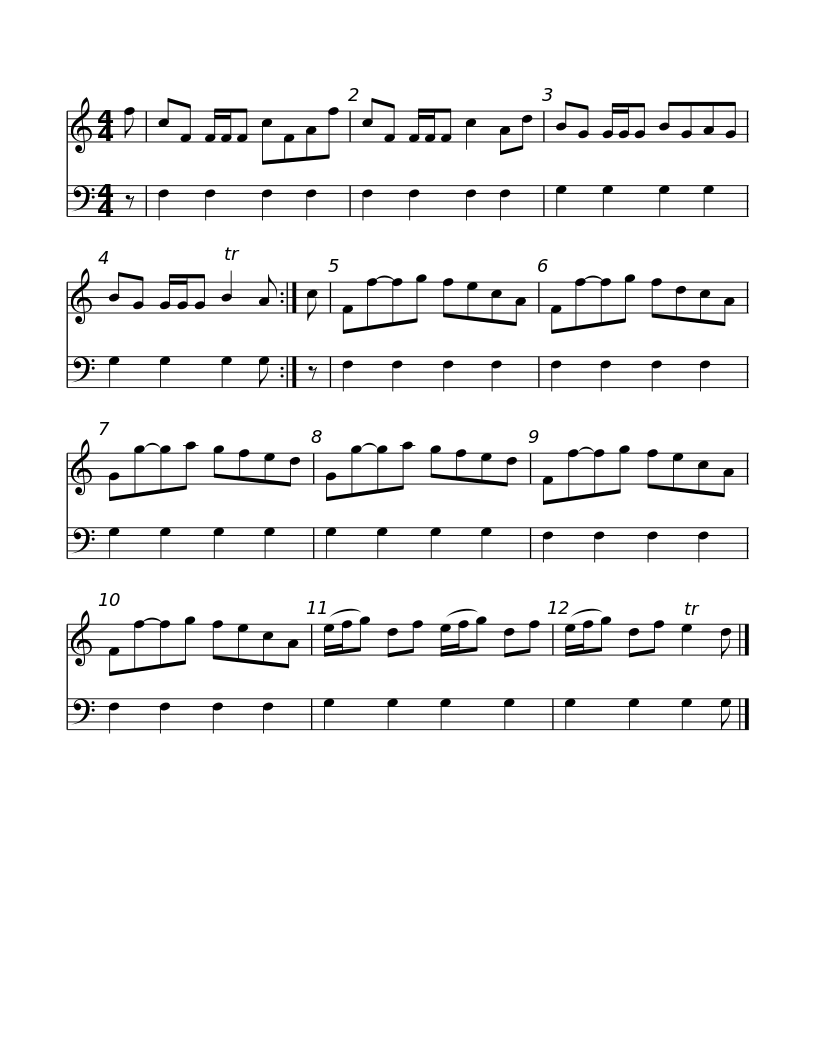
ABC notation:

X:1
%%score 1 2
L:1/8
M:4/4
I:linebreak $
K:C
V:1 treble
V:2 bass
V:1
 f | cF F/F/F cFAf | cF F/F/F c2 Ad | BG G/G/G BGAG | BG G/G/G TB2 A :| %5
 c | Ff-fg fecA |$ Ff-fg fdcA | Gg-ga gfed | Gg-ga gfed | %10
 Ff-fg fecA | Ff-fg fecA |$ (e/f/g) df (e/f/g) df | (e/f/g) df Te2 d |] %14
V:2
 z | F,2 F,2 F,2 F,2 | F,2 F,2 F,2 F,2 | G,2 G,2 G,2 G,2 | G,2 G,2 G,2 G, :| %5
 z | F,2 F,2 F,2 F,2 |$ F,2 F,2 F,2 F,2 | G,2 G,2 G,2 G,2 | G,2 G,2 G,2 G,2 | %10
 F,2 F,2 F,2 F,2 | F,2 F,2 F,2 F,2 |$ G,2 G,2 G,2 G,2 | G,2 G,2 G,2 G, |] %14
